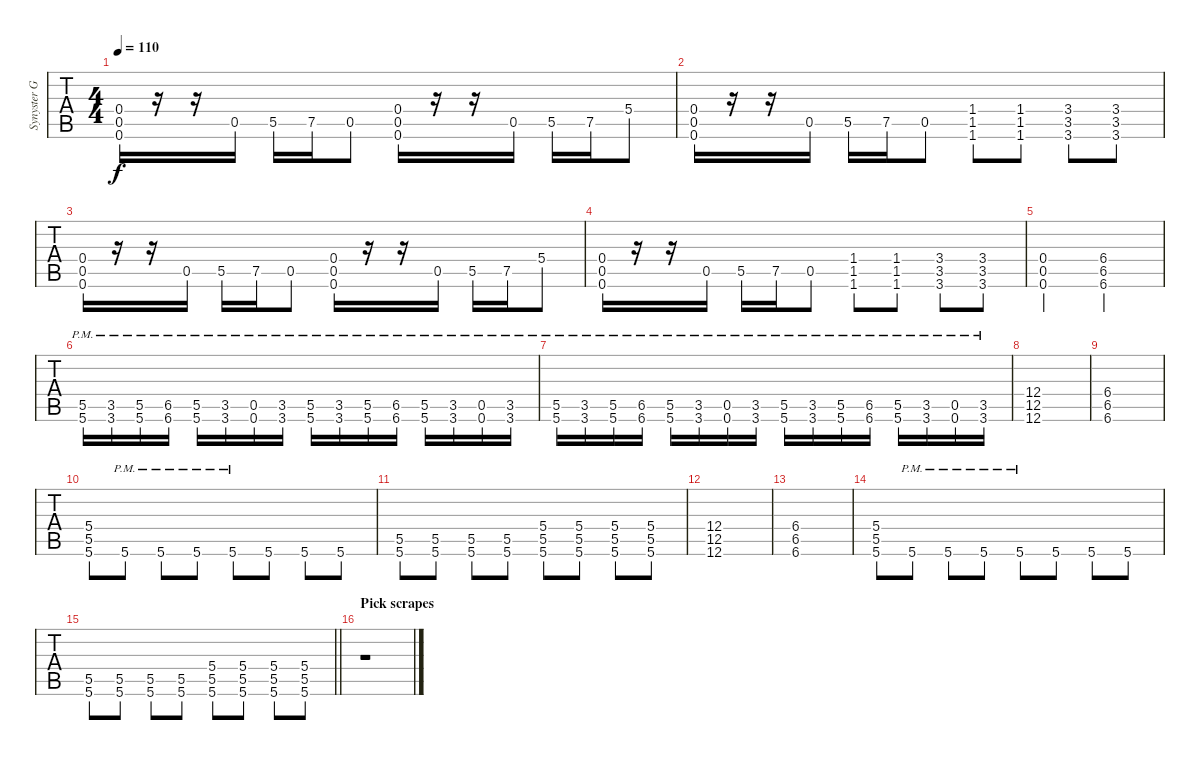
\track ("Synyster Gates" "Synyster G") {instrument distortionguitar}
\staff {tabs}
\tuning (E4 B3 G3 D3 A2 D2) {hide}
\ts (4 4)
\tempo 110
\clef g2
\ks c
(0.4 0.5 0.6).16{dy f} r.16 r.16 0.5.16 5.5.16 7.5.16 0.5.8 (0.4 0.5 0.6).16 r.16 r.16 0.5.16 5.5.16 7.5.16 5.4.8 |
(0.4 0.5 0.6).16 r.16 r.16 0.5.16 5.5.16 7.5.16 0.5.8 (1.4 1.5 1.6).8 (1.4 1.5 1.6).8 (3.4 3.5 3.6).8 (3.4 3.5 3.6).8 |
(0.4 0.5 0.6).16 r.16 r.16 0.5.16 5.5.16 7.5.16 0.5.8 (0.4 0.5 0.6).16 r.16 r.16 0.5.16 5.5.16 7.5.16 5.4.8 |
(0.4 0.5 0.6).16 r.16 r.16 0.5.16 5.5.16 7.5.16 0.5.8 (1.4 1.5 1.6).8 (1.4 1.5 1.6).8 (3.4 3.5 3.6).8 (3.4 3.5 3.6).8 |
(0.4 0.5 0.6).2 (6.4 6.5 6.6).2 |
(5.5 5.6{pm}).16 (3.5 3.6{pm}).16 (5.5 5.6{pm}).16 (6.5 6.6{pm}).16 (5.5 5.6{pm}).16 (3.5 3.6{pm}).16 (0.5 0.6{pm}).16 (3.5 3.6{pm}).16 (5.5 5.6{pm}).16 (3.5 3.6{pm}).16 (5.5 5.6{pm}).16 (6.5 6.6{pm}).16 (5.5 5.6{pm}).16 (3.5 3.6{pm}).16 (0.5 0.6{pm}).16 (3.5 3.6{pm}).16 |
(5.5 5.6{pm}).16 (3.5 3.6{pm}).16 (5.5 5.6{pm}).16 (6.5 6.6{pm}).16 (5.5 5.6{pm}).16 (3.5 3.6{pm}).16 (0.5 0.6{pm}).16 (3.5 3.6{pm}).16 (5.5 5.6{pm}).16 (3.5 3.6{pm}).16 (5.5 5.6{pm}).16 (6.5 6.6{pm}).16 (5.5 5.6{pm}).16 (3.5 3.6{pm}).16 (0.5 0.6{pm}).16 (3.5 3.6{pm}).16 |
(12.4 12.5 12.6).1 |
(6.4 6.5 6.6).1 |
(5.4 5.5 5.6).8 5.6{pm}.8 5.6{pm}.8 5.6{pm}.8 5.6{pm}.8 5.6.8 5.6.8 5.6.8 |
(5.5 5.6).8 (5.5 5.6).8 (5.5 5.6).8 (5.5 5.6).8 (5.4 5.5 5.6).8 (5.4 5.5 5.6).8 (5.4 5.5 5.6).8 (5.4 5.5 5.6).8 |
(12.4 12.5 12.6).1 |
(6.4 6.5 6.6).1 |
(5.4 5.5 5.6).8 5.6{pm}.8 5.6{pm}.8 5.6{pm}.8 5.6{pm}.8 5.6.8 5.6.8 5.6.8 |
\barLineRight lightlight
(5.5 5.6).8 (5.5 5.6).8 (5.5 5.6).8 (5.5 5.6).8 (5.4 5.5 5.6).8 (5.4 5.5 5.6).8 (5.4 5.5 5.6).8 (5.4 5.5 5.6).8 |
\section ("" "Pick scrapes")
r.1
